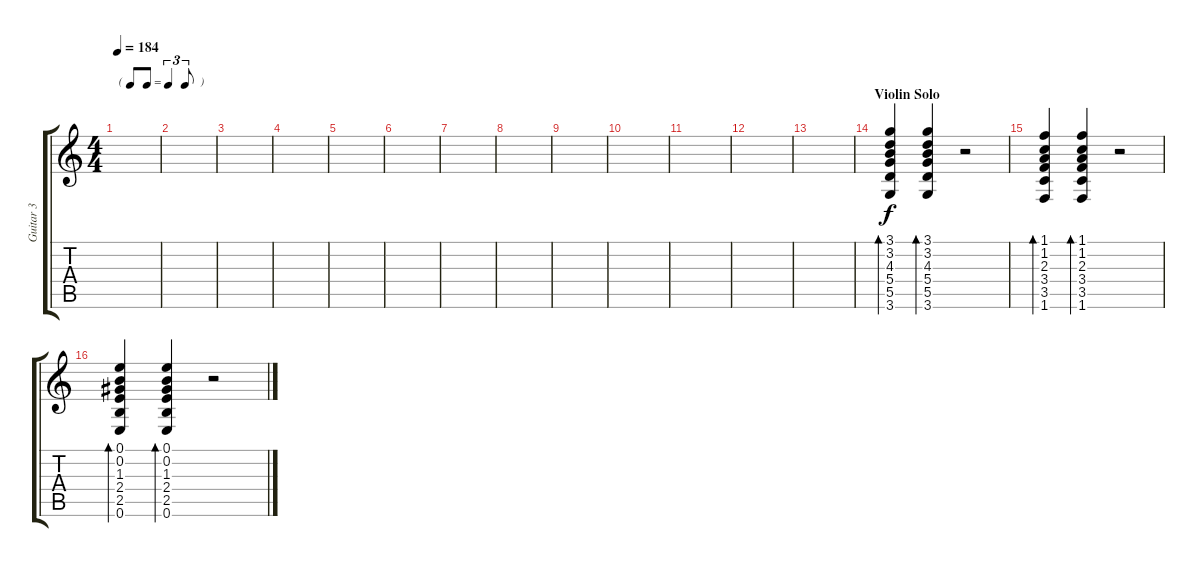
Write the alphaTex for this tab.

\track ("Guitar 3" "Guitar 3") {instrument acousticguitarsteel}
\staff {score tabs}
\tuning (E4 B3 G3 D3 A2 E2) {hide}
\ts (4 4)
\tf triplet8th
\tempo 184
\clef g2
\ks c
|
|
|
|
|
|
|
|
|
|
|
|
|
\section ("" "Violin Solo")
(3.1 3.2 4.3 5.4 5.5 3.6).4{bd 60} (3.1 3.2 4.3 5.4 5.5 3.6).4{bd 60} r.2 |
(1.1 1.2 2.3 3.4 3.5 1.6).4{bd 60} (1.1 1.2 2.3 3.4 3.5 1.6).4{bd 60} r.2 |
(0.1 0.2 1.3 2.4 2.5 0.6).4{bd 60} (0.1 0.2 1.3 2.4 2.5 0.6).4{bd 60} r.2
